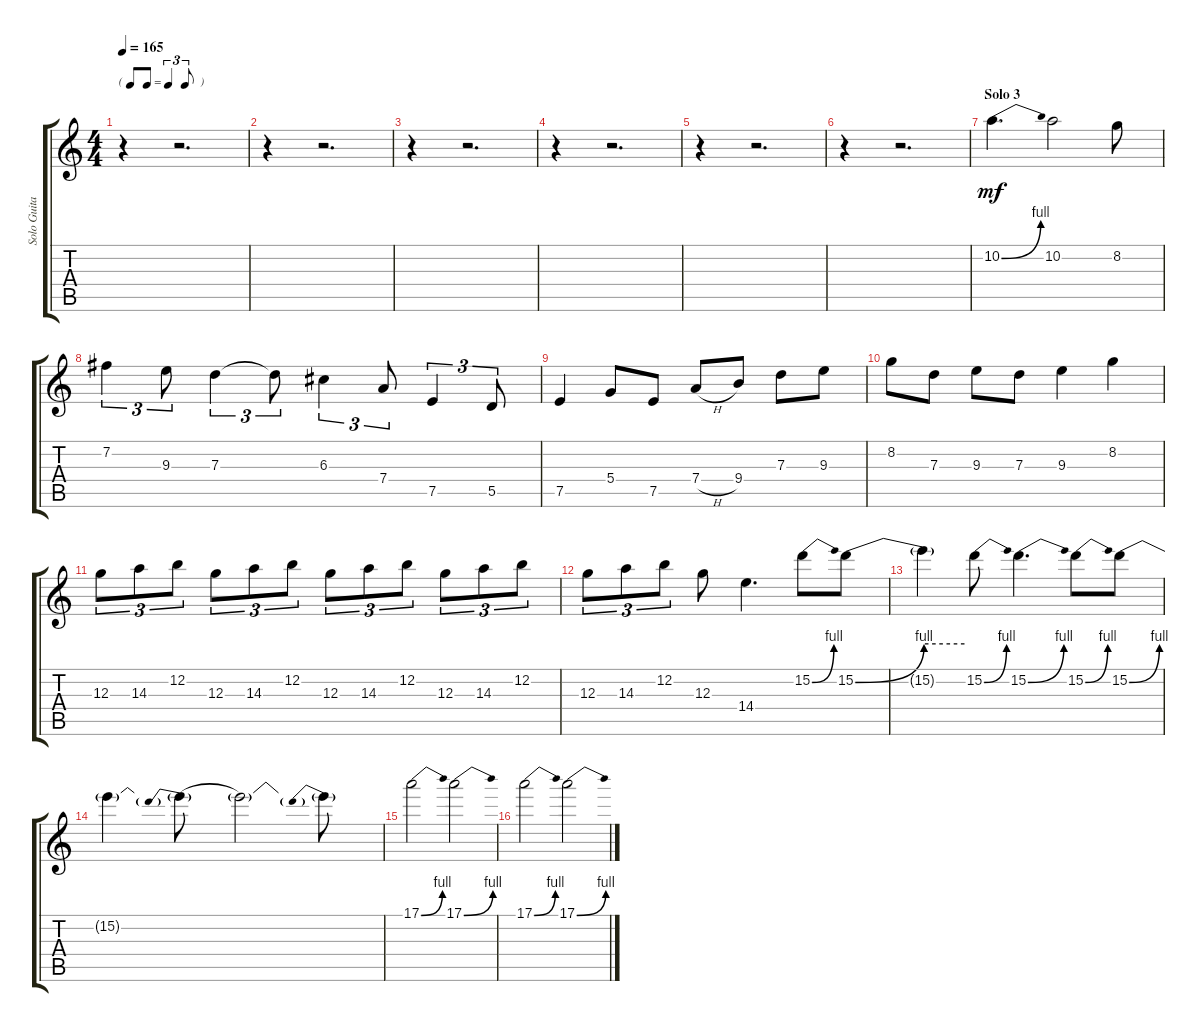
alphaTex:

\track ("Solo Guitar" "Solo Guita") {instrument overdrivenguitar}
\staff {score tabs}
\tuning (E4 B3 G3 D3 A2 E2) {hide}
\ts (4 4)
\tf triplet8th
\tempo 165
\clef g2
\ks c
r.4{dy mf} r.2{d} |
r.4 r.2{d} |
r.4 r.2{d} |
r.4 r.2{d} |
r.4 r.2{d} |
r.4 r.2{d} |
\section ("" "Solo 3")
10.2{be (bend 0 0 60 4)}.4{d} 10.2.2 8.2.8 |
7.2.4{tu (3 2)} 9.3.8{tu (3 2)} 7.3.4{tu (3 2)} 7.3{t}.8{tu (3 2)} 6.3.4{tu (3 2)} 7.4.8{tu (3 2)} 7.5.4{tu (3 2)} 5.5.8{tu (3 2)} |
7.5.4 5.4.8 7.5.8 7.4{h}.8 9.4.8 7.3.8 9.3.8 |
8.2.8 7.3.8 9.3.8 7.3.8 9.3.4 8.2.4 |
12.3.8{tu (3 2)} 14.3.8{tu (3 2)} 12.2.8{tu (3 2)} 12.3.8{tu (3 2)} 14.3.8{tu (3 2)} 12.2.8{tu (3 2)} 12.3.8{tu (3 2)} 14.3.8{tu (3 2)} 12.2.8{tu (3 2)} 12.3.8{tu (3 2)} 14.3.8{tu (3 2)} 12.2.8{tu (3 2)} |
12.3.8{tu (3 2)} 14.3.8{tu (3 2)} 12.2.8{tu (3 2)} 12.3.8 14.4.4{d} 15.2{be (bend 0 0 60 4)}.8 15.2{be (bend 0 0 60 4)}.8 |
15.2{be (hold 0 4 60 4) t}.4 15.2{be (bend 0 0 60 4)}.8 15.2{be (bend 0 0 60 4)}.4{d} 15.2{be (bend 0 0 60 4)}.8 15.2{be (bend 0 0 60 4)}.8 |
15.2{t}.4 15.2{be (prebend 0 4 60 4) t}.8 15.2{t}.2 15.2{be (prebend 0 4 60 4) t}.8 |
17.1{be (bend 0 0 60 4)}.2 17.1{be (bend 0 0 60 4)}.2 |
17.1{be (bend 0 0 60 4)}.2 17.1{be (bend 0 0 60 4)}.2
